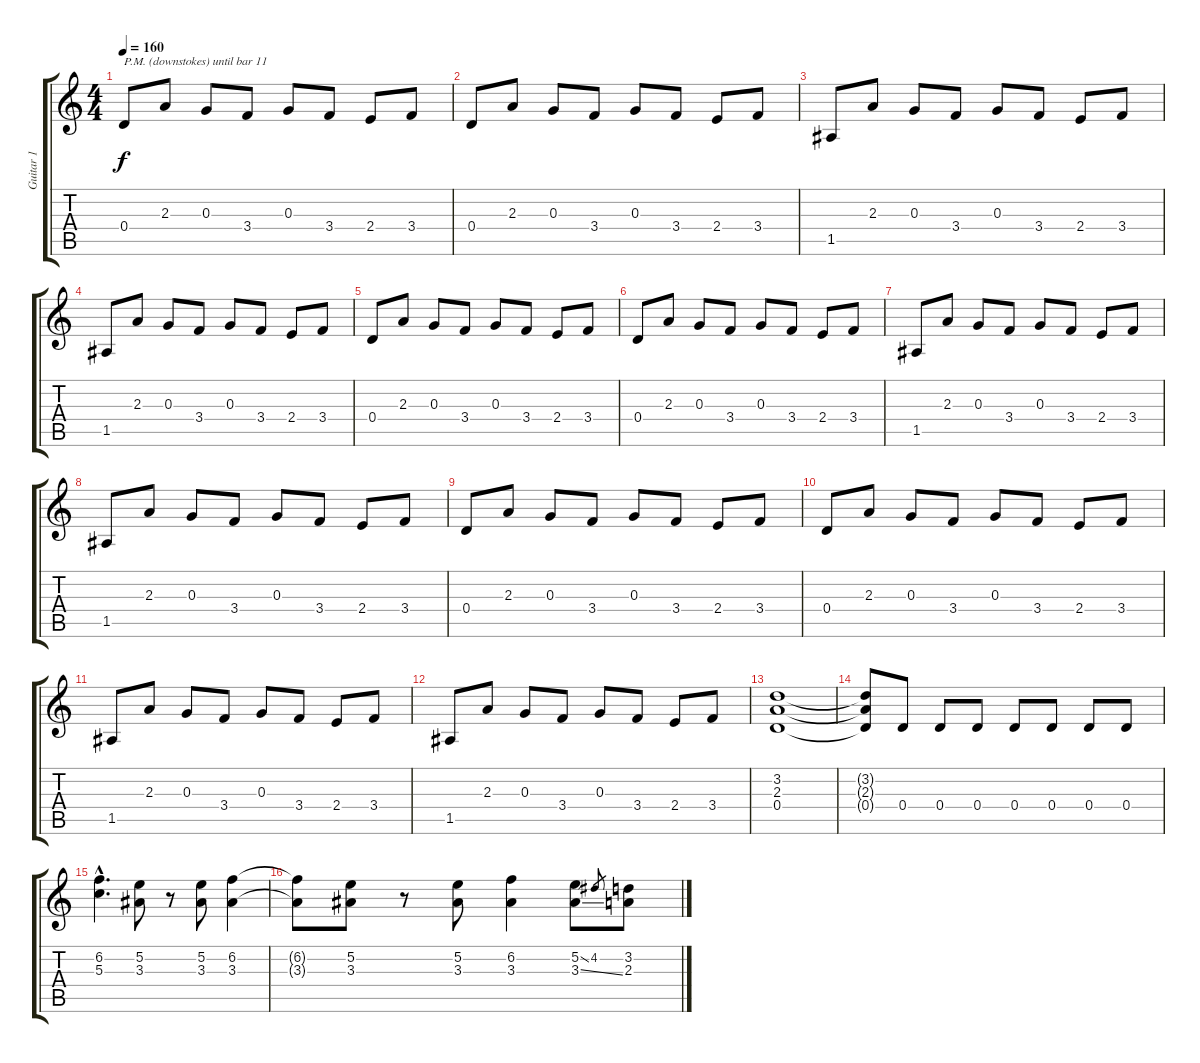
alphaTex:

\track ("Guitar 1" "Guitar 1") {instrument overdrivenguitar}
\staff {score tabs}
\tuning (E4 B3 G3 D3 A2 E2) {hide}
\ts (4 4)
\tempo 160
\clef g2
\ks c
0.4.8{txt "P.M. (downstokes) until bar 11" dy f instrument overdrivenguitar} 2.3.8 0.3.8 3.4.8 0.3.8 3.4.8 2.4.8 3.4.8 |
0.4.8 2.3.8 0.3.8 3.4.8 0.3.8 3.4.8 2.4.8 3.4.8 |
1.5.8 2.3.8 0.3.8 3.4.8 0.3.8 3.4.8 2.4.8 3.4.8 |
1.5.8 2.3.8 0.3.8 3.4.8 0.3.8 3.4.8 2.4.8 3.4.8 |
0.4.8 2.3.8 0.3.8 3.4.8 0.3.8 3.4.8 2.4.8 3.4.8 |
0.4.8 2.3.8 0.3.8 3.4.8 0.3.8 3.4.8 2.4.8 3.4.8 |
1.5.8 2.3.8 0.3.8 3.4.8 0.3.8 3.4.8 2.4.8 3.4.8 |
1.5.8 2.3.8 0.3.8 3.4.8 0.3.8 3.4.8 2.4.8 3.4.8 |
0.4.8 2.3.8 0.3.8 3.4.8 0.3.8 3.4.8 2.4.8 3.4.8 |
0.4.8 2.3.8 0.3.8 3.4.8 0.3.8 3.4.8 2.4.8 3.4.8 |
1.5.8 2.3.8 0.3.8 3.4.8 0.3.8 3.4.8 2.4.8 3.4.8 |
1.5.8 2.3.8 0.3.8 3.4.8 0.3.8 3.4.8 2.4.8 3.4.8 |
(3.2 2.3 0.4).1 |
(3.2{t} 2.3{t} 0.4{t}).8 0.4.8 0.4.8 0.4.8 0.4.8 0.4.8 0.4.8 0.4.8 |
(6.2{hac} 5.3{hac}).4{d} (5.2 3.3).8 r.8 (5.2 3.3).8 (6.2 3.3).4 |
(6.2{t} 3.3{t}).8 (5.2 3.3).8 r.8 (5.2 3.3).8 (6.2 3.3).4 (5.2{ss} 3.3{ss}).8 4.2.8{gr} (3.2 2.3).8
